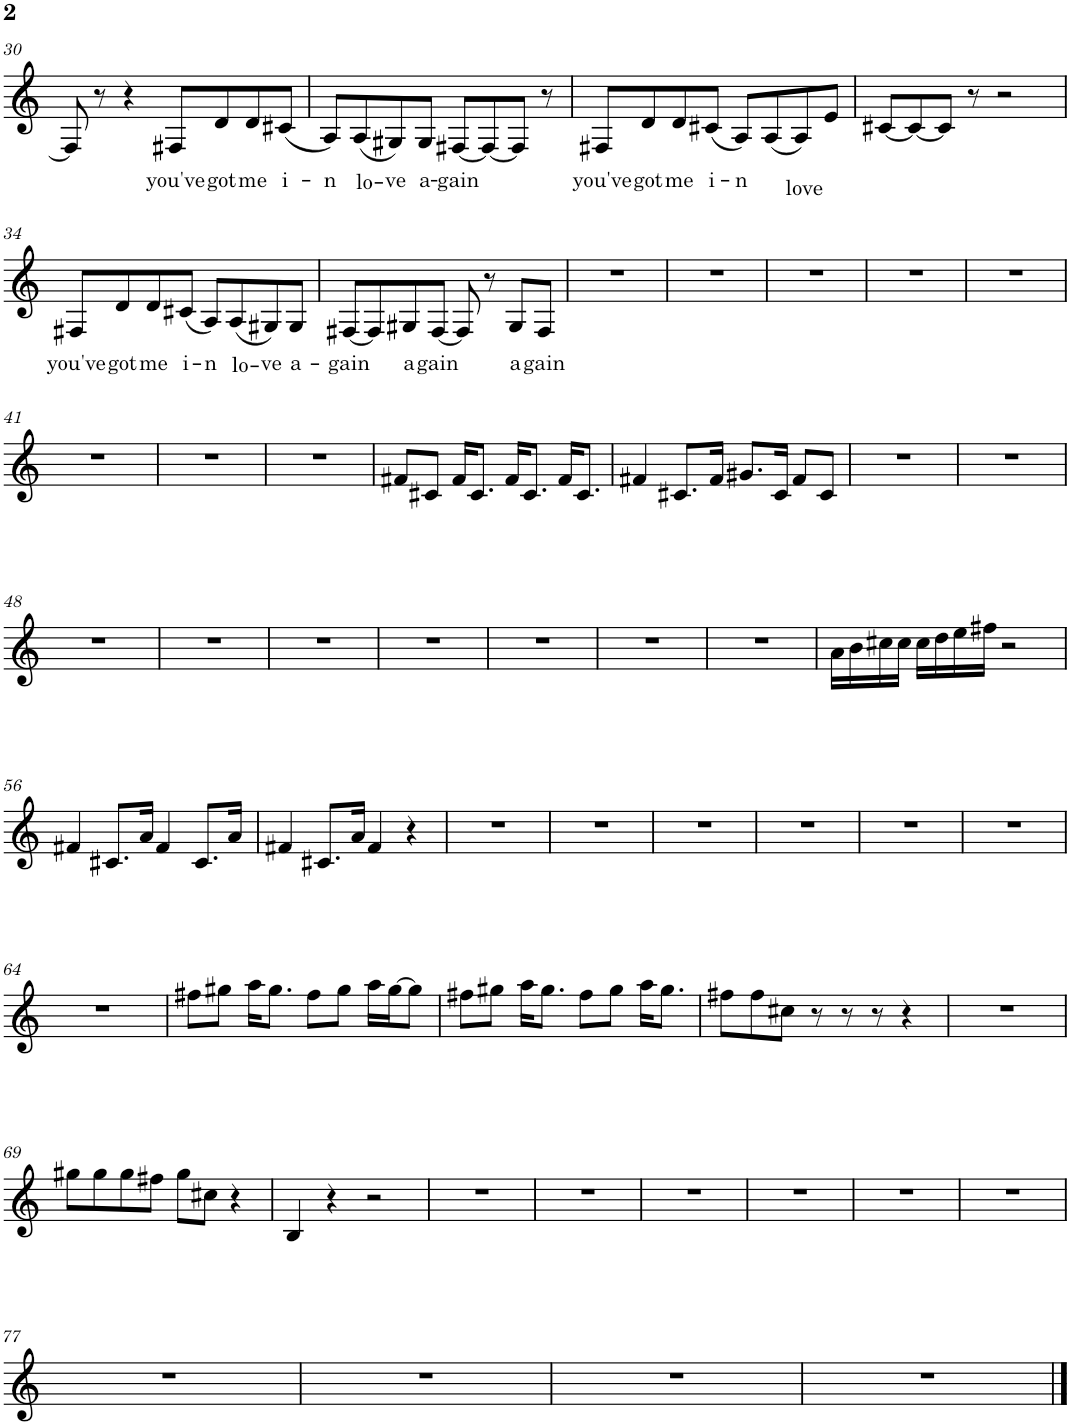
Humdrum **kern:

**kern	**text
*part1	*part1
*staff1	*staff1
*I"Piano	*
*I'Pno.	*
!!LO:PB:g=z
*clefG2	*
*k[]	*
*M4/4	*
=30	=30
8F#/]	.
8r	.
4r	.
!	!LO:LY:b
8F#X/L	you've
!	!LO:LY:b
8d/	got
!	!LO:LY:b
8d/	me
!	!LO:LY:b
(8c#X/J	i-
=31	=31
!	!LO:LY:b
8A/L)	-n
!	!LO:LY:b
(8A/	lo-
!	!LO:LY:b
8G#X/)	-ve
!	!LO:LY:b
8G#/J	-a-
!	!LO:LY:b
[8F#X/L	gain
8F#/_	.
8F#/J]	.
8r	.
=32	=32
!	!LO:LY:b
8F#X/L	you've
!	!LO:LY:b
8d/	got
!	!LO:LY:b
8d/	me
!	!LO:LY:b
(8c#X/J	i-
!	!LO:LY:b
8A/L)	-n
!	!LO:LY:b
(8A/	love
8A/)	.
8e/J	.
=33	=33
[8c#X/L	.
8c#/_	.
8c#/J]	.
8r	.
2r	.
!!LO:LB:g=z
=34	=34
!	!LO:LY:b
8F#X/L	you've
!	!LO:LY:b
8d/	got
!	!LO:LY:b
8d/	me
!	!LO:LY:b
(8c#X/J	i-
!	!LO:LY:b
8A/L)	-n
!	!LO:LY:b
(8A/	lo-
!	!LO:LY:b
8G#X/)	-ve
!	!LO:LY:b
8G#/J	-a-
=35	=35
!	!LO:LY:b
[8F#X/L	gain
8F#/]	.
!	!LO:LY:b
8G#X/	a
!	!LO:LY:b
[8F#/J	gain
8F#/]	.
8r	.
!	!LO:LY:b
8G#/L	a
!	!LO:LY:b
8F#/J	gain
=36	=36
1r	.
=37	=37
1r	.
=38	=38
1r	.
=39	=39
1r	.
=40	=40
1r	.
!!LO:LB:g=z
=41	=41
1r	.
=42	=42
1r	.
=43	=43
1r	.
=44	=44
8f#X/L	.
8c#X/J	.
16f#/KL	.
8.c#/J	.
16f#/KL	.
8.c#/J	.
16f#/KL	.
8.c#/J	.
=45	=45
4f#X/	.
8.c#X/L	.
16f#/Jk	.
8.g#X/L	.
16c#/Jk	.
8f#/L	.
8c#/J	.
=46	=46
1r	.
=47	=47
1r	.
!!LO:LB:g=z
=48	=48
1r	.
=49	=49
1r	.
=50	=50
1r	.
=51	=51
1r	.
=52	=52
1r	.
=53	=53
1r	.
=54	=54
1r	.
=55	=55
16a\LL	.
16b\	.
16cc#X\	.
16cc#\JJ	.
16cc#\LL	.
16dd\	.
16ee\	.
16ff#X\JJ	.
2r	.
!!LO:LB:g=z
=56	=56
4f#X/	.
8.c#X/L	.
16a/Jk	.
4f#/	.
8.c#/L	.
16a/Jk	.
=57	=57
4f#X/	.
8.c#X/L	.
16a/Jk	.
4f#/	.
4r	.
=58	=58
1r	.
=59	=59
1r	.
=60	=60
1r	.
=61	=61
1r	.
=62	=62
1r	.
=63	=63
1r	.
!!LO:LB:g=z
=64	=64
1r	.
=65	=65
8ff#X\L	.
8gg#X\J	.
16aa\KL	.
8.gg#\J	.
8ff#\L	.
8gg#\J	.
16aa\LL	.
[16gg#\J	.
8gg#\J]	.
=66	=66
8ff#X\L	.
8gg#X\J	.
16aa\KL	.
8.gg#\J	.
8ff#\L	.
8gg#\J	.
16aa\KL	.
8.gg#\J	.
=67	=67
8ff#X\L	.
8ff#\	.
8cc#X\J	.
8r	.
8r	.
8r	.
4r	.
=68	=68
1r	.
!!LO:LB:g=z
=69	=69
8gg#X\L	.
8gg#\	.
8gg#\	.
8ff#X\J	.
8gg#\L	.
8cc#X\J	.
4r	.
=70	=70
4B/	.
4r	.
2r	.
=71	=71
1r	.
=72	=72
1r	.
=73	=73
1r	.
=74	=74
1r	.
=75	=75
1r	.
=76	=76
1r	.
!!LO:LB:g=z
=77	=77
1r	.
=78	=78
1r	.
=79	=79
1r	.
=80	=80
1r	.
==	==
*-	*-
